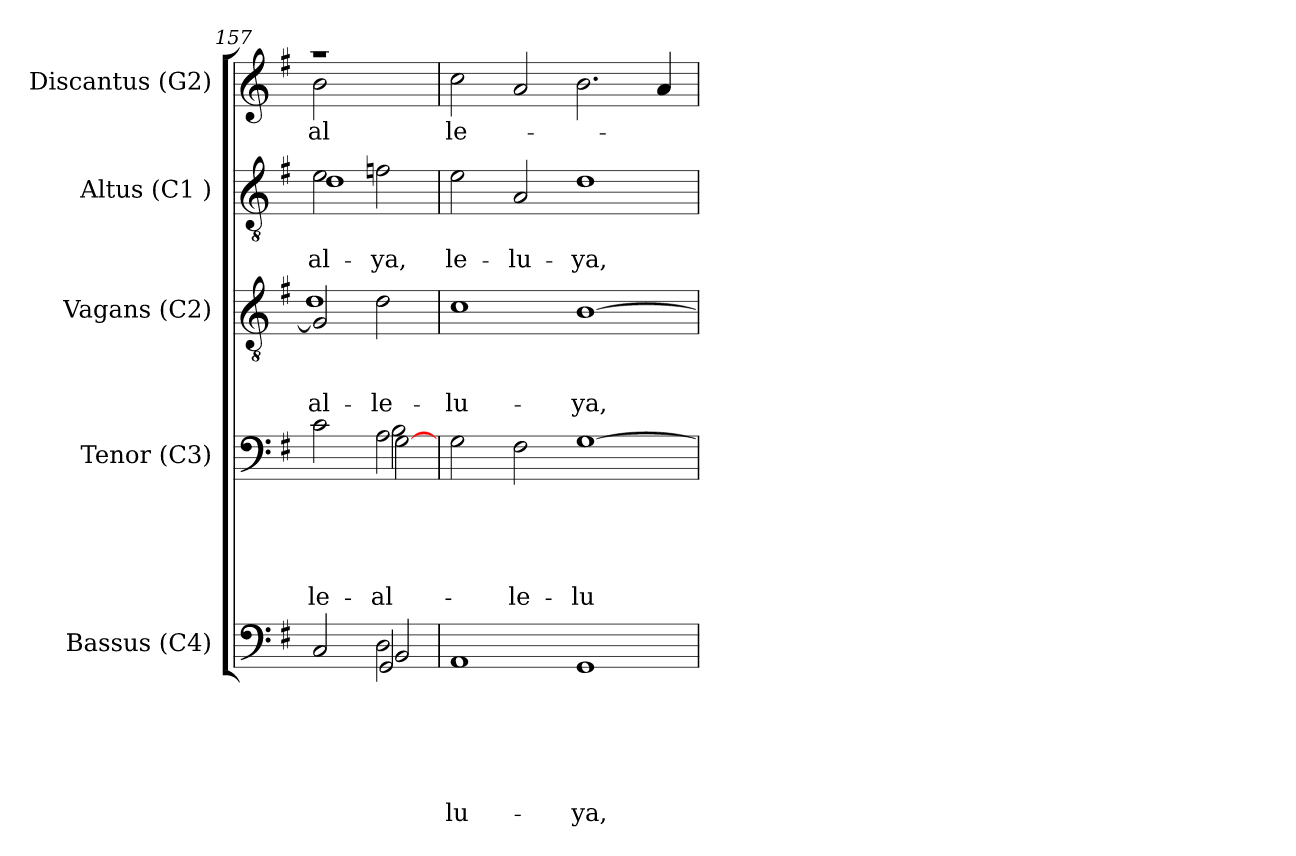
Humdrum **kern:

**kern	**text	**text	**text	**text	**text	**text	**kern	**text	**text	**text	**text	**text	**kern	**text	**text	**text	**kern	**text	**text	**kern	**text
*part5	*part5	*part5	*part5	*part5	*part5	*part5	*part4	*part4	*part4	*part4	*part4	*part4	*part3	*part3	*part3	*part3	*part2	*part2	*part2	*part1	*part1
*staff5	*staff5	*staff5	*staff5	*staff5	*staff5	*staff5	*staff4	*staff4	*staff4	*staff4	*staff4	*staff4	*staff3	*staff3	*staff3	*staff3	*staff2	*staff2	*staff2	*staff1	*staff1
*I"Bassus (C4)	*	*	*	*	*	*	*I"Tenor (C3)	*	*	*	*	*	*I"Vagans (C2)	*	*	*	*I"Altus (C1 )	*	*	*I"Discantus (G2)	*
*I'B.	*	*	*	*	*	*	*I'T.	*	*	*	*	*	*I'V.	*	*	*	*I'A.	*	*	*I'D.	*
*clefF4	*	*	*	*	*	*	*clefF4	*	*	*	*	*	*clefGv2	*	*	*	*clefGv2	*	*	*clefG2	*
*k[f#]	*	*	*	*	*	*	*k[f#]	*	*	*	*	*	*k[f#]	*	*	*	*k[f#]	*	*	*k[f#]	*
*G:	*	*	*	*	*	*	*G:	*	*	*	*	*	*G:	*	*	*	*G:	*	*	*G:	*
=157	=157	=157	=157	=157	=157	=157	=157	=157	=157	=157	=157	=157	=157	=157	=157	=157	=157	=157	=157	=157	=157
*^	*	*	*	*	*	*	*	*	*	*	*	*	*	*	*	*	*	*	*	*	*
*	*^	*	*	*	*	*	*	*	*	*	*	*	*	*	*	*	*	*	*	*	*	*
!	!	!	!	!	!	!	!	!	!	!	!	!	!	!	!	!	!	!	!	!	!	!LO:TX:b:t=.	!
!	!	!	!	!	!	!	!	!	!	!	!	!	!	!LO:LY:b	!	!	!	!LO:LY:b	!	!	!LO:LY:b	!	!
*	*	*	*	*	*	*	*	*	*^	*	*	*	*	*	*^	*	*	*	*^	*	*	*	*
*	*	*	*	*	*	*	*	*	*	*^	*	*	*	*	*	*	*	*	*	*	*	*	*	*	*	*
!	!	!	!	!	!	!	!	!	!	!	!	!	!	!	!	!	!	!	!	!	!	!	!	!	!LO:LY:b	!	!LO:LY:b
*	*	*	*	*	*	*	*	*	*	*	*	*	*	*	*	*	*	*	*	*	*	*	*	*	*	*^	*
2C/	2ryy	2ryy	.	.	.	.	.	.	2c\	2ryy	2ryy	.	.	.	.	-le-	2G/]	1d	.	.	-al-	2e\	1d	.	al-	1raa	2b\	al-
!	!	!	!	!	!	!	!	!	!	!	!	!	!	!	!	!LO:LY:b	!	!	!	!	!	!	!	!	!	!	!	!
!	!	!	!	!	!	!	!	!	!	!	!	!	!	!	!	!LO:LY:b	!	!	!	!	!	!	!	!	!	!	!	!
!	!	!	!	!	!	!	!	!	!	!	!	!	!	!	!	!LO:LY:b	!	!	!	!	!LO:LY:b	!	!	!	!LO:LY:b	!	!	!
2D\	2GG/	2BB/	.	.	.	.	.	.	2A\	2B\	[>2G\	.	.	.	.	al-	2d\	.	.	.	le-	2f\	.	.	-ya,	.	2ryy	.
*	*	*	*	*	*	*	*	*	*	*	*	*	*	*	*	*	*v	*v	*	*	*	*	*	*	*	*	*	*
*	*	*	*	*	*	*	*	*	*	*	*	*	*	*	*	*	*	*	*	*	*v	*v	*	*	*	*	*
=158	=158	=158	=158	=158	=158	=158	=158	=158	=158	=158	=158	=158	=158	=158	=158	=158	=158	=158	=158	=158	=158	=158	=158	=158	=158	=158
!	!	!	!	!	!	!	!	!LO:LY:b	!	!	!	!	!	!	!	!	!	!	!	!LO:LY:b	!	!	!LO:LY:b	!	!	!LO:LY:b
*v	*v	*v	*	*	*	*	*	*	*	*	*	*	*	*	*	*	*	*	*	*	*	*	*	*v	*v	*
*	*	*	*	*	*	*	*v	*v	*v	*	*	*	*	*	*	*	*	*	*	*	*	*	*
1AA	.	.	.	.	.	-lu-	2G\	.	.	.	.	.	1c	.	.	-lu-	2e\	.	-le-	2cc\	-le-
!	!	!	!	!	!	!	!	!	!	!	!	!LO:LY:b	!	!	!	!	!	!	!LO:LY:b	!	!
.	.	.	.	.	.	.	2F#\	.	.	.	.	-le-	.	.	.	.	2A/	.	-lu-	2a/	.
!	!	!	!	!	!	!LO:LY:b	!	!	!	!	!	!LO:LY:b	!	!	!	!LO:LY:b	!	!	!LO:LY:b	!	!
1GG	.	.	.	.	.	-ya,	[>1G	.	.	.	.	-lu-	[>1B	.	.	-ya,	1d	.	-ya,	2.b\	.
.	.	.	.	.	.	.	.	.	.	.	.	.	.	.	.	.	.	.	.	4a/	.
=	=	=	=	=	=	=	=	=	=	=	=	=	=	=	=	=	=	=	=	=	=
*-	*-	*-	*-	*-	*-	*-	*-	*-	*-	*-	*-	*-	*-	*-	*-	*-	*-	*-	*-	*-	*-
